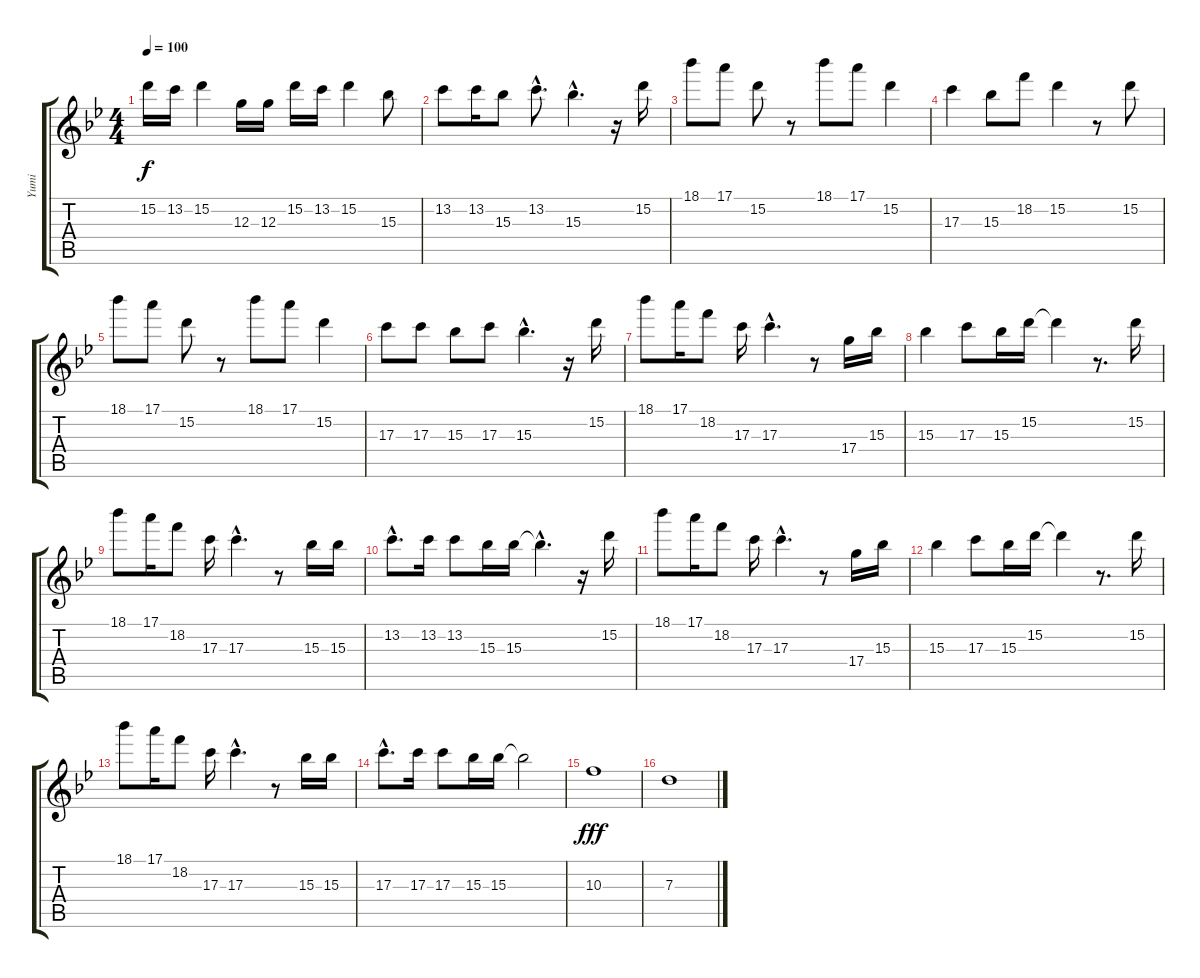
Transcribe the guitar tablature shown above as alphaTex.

\track ("Yumi" "Yumi") {instrument acousticguitarnylon}
\staff {score tabs}
\tuning (E4 B3 G3 D3 A2 E2) {hide}
\ts (4 4)
\tempo 100
\clef g2
\ks gminor
15.2.16{dy f} 13.2.16 15.2.4 12.3.16 12.3.16 15.2.16 13.2.16 15.2.4 15.3.8 |
13.2.8 13.2.16 15.3.8 13.2{hac}.8{d} 15.3{hac}.4{d} r.16 15.2.16 |
18.1.8 17.1.8 15.2.8 r.8 18.1.8 17.1.8 15.2.4 |
17.3.4 15.3.8 18.2.8 15.2.4 r.8 15.2.8 |
18.1.8 17.1.8 15.2.8 r.8 18.1.8 17.1.8 15.2.4 |
17.3.8 17.3.8 15.3.8 17.3.8 15.3{hac}.4{d} r.16 15.2.16 |
18.1.8 17.1.16 18.2.8 17.3.16 17.3{hac}.4{d} r.8 17.4.16 15.3.16 |
15.3.4 17.3.8 15.3.16 15.2.16 15.2{t}.4 r.8{d} 15.2.16 |
18.1.8 17.1.16 18.2.8 17.3.16 17.3{hac}.4{d} r.8 15.3.16 15.3.16 |
13.2{hac}.8{d} 13.2.16 13.2.8 15.3.16 15.3.16 15.3{hac t}.4{d} r.16 15.2.16 |
18.1.8 17.1.16 18.2.8 17.3.16 17.3{hac}.4{d} r.8 17.4.16 15.3.16 |
15.3.4 17.3.8 15.3.16 15.2.16 15.2{t}.4 r.8{d} 15.2.16 |
18.1.8 17.1.16 18.2.8 17.3.16 17.3{hac}.4{d} r.8 15.3.16 15.3.16 |
17.3{hac}.8{d} 17.3.16 17.3.8 15.3.16 15.3.16 15.3{t}.2 |
10.3.1{dy fff volume 16 instrument voiceoohs} |
7.3.1
